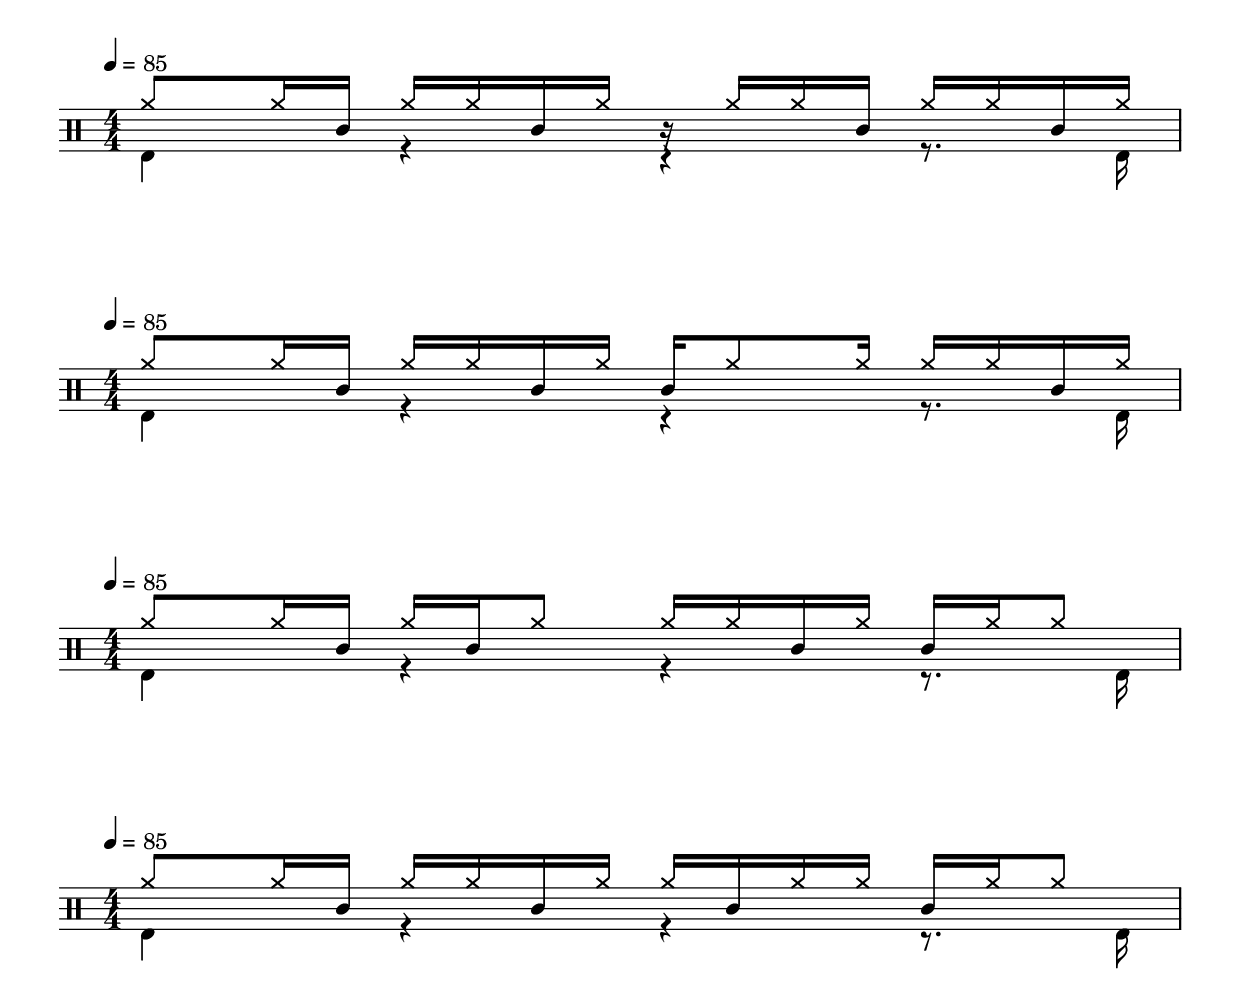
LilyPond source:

\version "2.18.2"
\include "../layout/layout.ly"

\score {
  \new DrumStaff <<
    \tempo 4 = 85
    \drummode {
      \time 4/4
      <<
        \new DrumVoice {
          \voiceUP
	  hh8 hh16 sn	hh16 hh sn hh	r16 hh hh sn	hh16 hh sn hh 	  
        }
        \new DrumVoice {
          \voiceDOWN
	  bd4	r4	r4	r8. bd16
        }
      >>
      %\break
    }
  >>
}
\score {
  \new DrumStaff <<
    \tempo 4 = 85
    \drummode {
      \time 4/4
      <<
        \new DrumVoice {
          \voiceUP
	  hh8 hh16 sn	hh16 hh sn hh	sn16 hh8 hh16	hh16 hh sn hh
        }
        \new DrumVoice {
          \voiceDOWN
	  bd4	r4	r4	r8. bd16
        }
      >>
      %\break
    }
  >>
}
\score {
  \new DrumStaff <<
    \tempo 4 = 85
    \drummode {
      \time 4/4
      <<
        \new DrumVoice {
          \voiceUP
	  hh8 hh16 sn	hh16 sn hh8	hh16 hh sn hh	sn16 hh hh8  	  
        }
        \new DrumVoice {
          \voiceDOWN
	  bd4	r4	r4	r8. bd16
        }
      >>
      %\break
    }
  >>
}
\score {
  \new DrumStaff <<
    \tempo 4 = 85
    \drummode {
      \time 4/4
      <<
        \new DrumVoice {
          \voiceUP
	  hh8 hh16 sn	hh16 hh sn hh	hh16 sn hh hh sn16 hh hh8 	  
        }
        \new DrumVoice {
          \voiceDOWN
	  bd4	r4	r4	r8. bd16
        }
      >>
      %\break
    }
  >>
}
